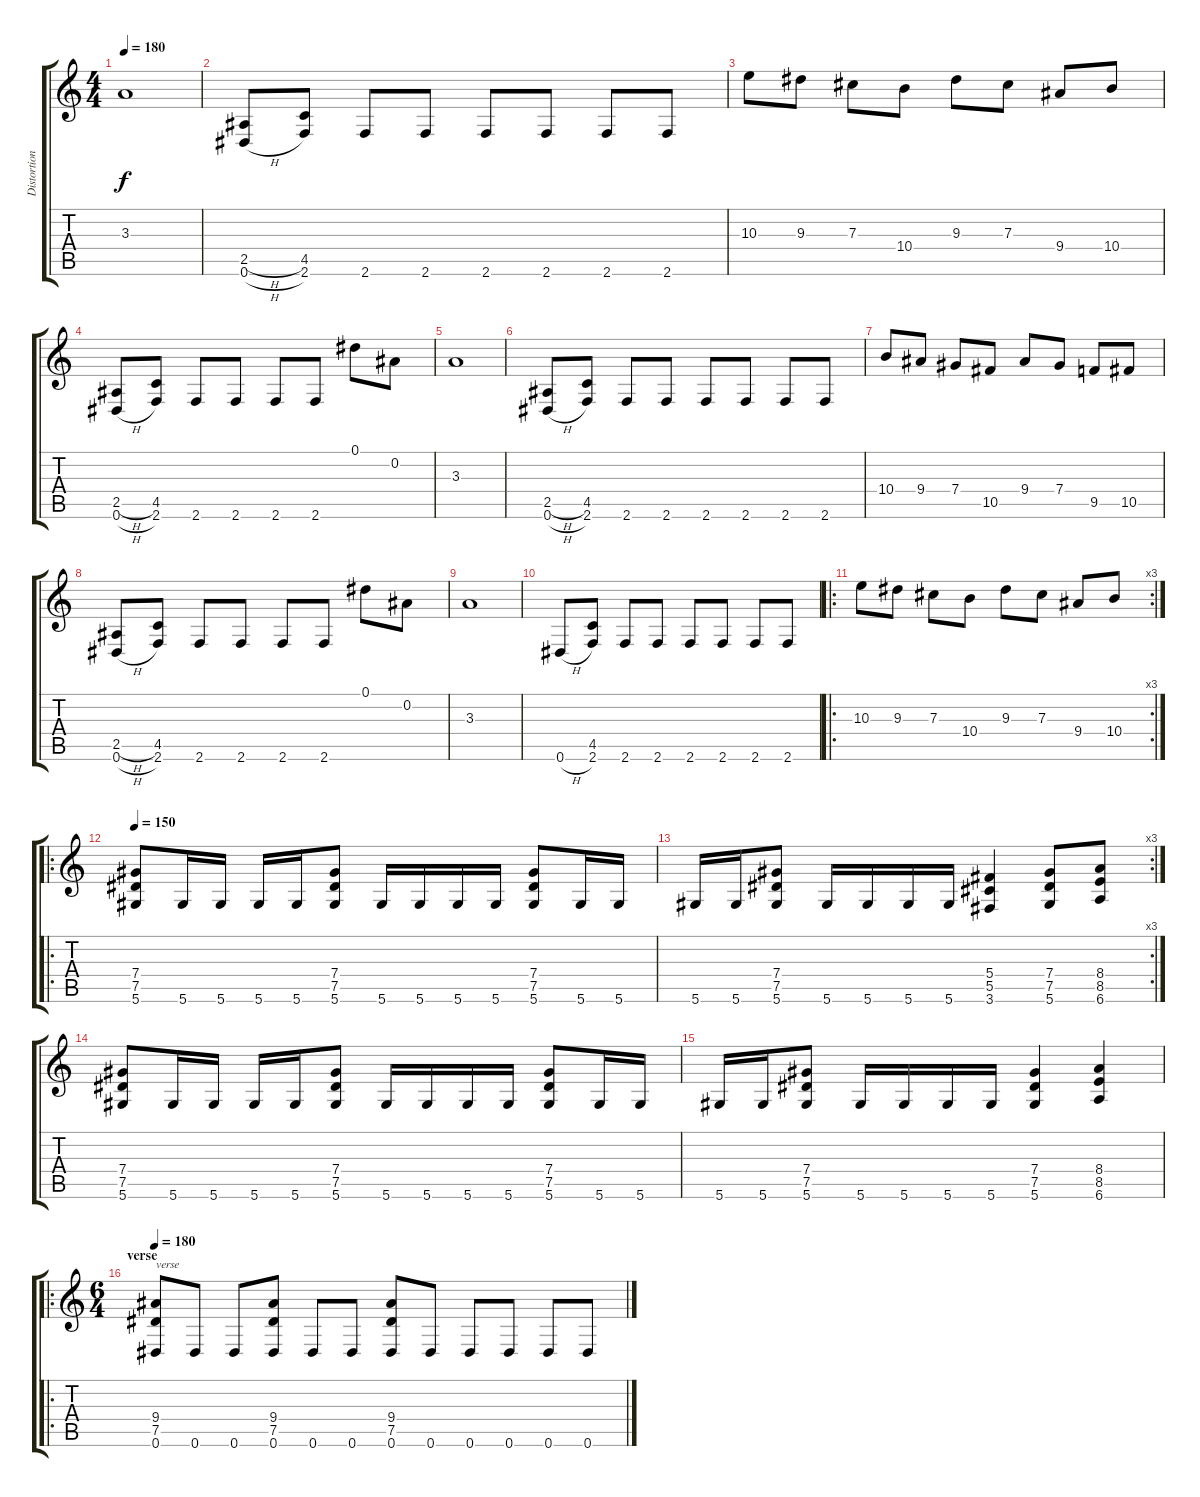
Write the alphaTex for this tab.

\track ("Distortion Guitar 2" "Distortion") {instrument distortionguitar}
\staff {score tabs}
\tuning (Eb4 Bb3 Gb3 Db3 Ab2 Eb2) {hide}
\ts (4 4)
\tempo 180
\clef g2
\ks c
3.3.1{dy f} |
(2.5{h} 0.6{h}).8 (4.5 2.6).8 2.6.8 2.6.8 2.6.8 2.6.8 2.6.8 2.6.8 |
10.3.8 9.3.8 7.3.8 10.4.8 9.3.8 7.3.8 9.4.8 10.4.8 |
(2.5{h} 0.6{h}).8 (4.5 2.6).8 2.6.8 2.6.8 2.6.8 2.6.8 0.1.8 0.2.8 |
3.3.1 |
(2.5{h} 0.6{h}).8 (4.5 2.6).8 2.6.8 2.6.8 2.6.8 2.6.8 2.6.8 2.6.8 |
10.4.8 9.4.8 7.4.8 10.5.8 9.4.8 7.4.8 9.5.8 10.5.8 |
(2.5{h} 0.6{h}).8 (4.5 2.6).8 2.6.8 2.6.8 2.6.8 2.6.8 0.1.8 0.2.8 |
3.3.1 |
0.6{h}.8 (4.5 2.6).8 2.6.8 2.6.8 2.6.8 2.6.8 2.6.8 2.6.8 |
\ro
\rc 3
10.3.8 9.3.8 7.3.8 10.4.8 9.3.8 7.3.8 9.4.8 10.4.8 |
\ro
\tempo 150
(7.4 7.5 5.6).8 5.6.16 5.6.16 5.6.16 5.6.16 (7.4 7.5 5.6).8 5.6.16 5.6.16 5.6.16 5.6.16 (7.4 7.5 5.6).8 5.6.16 5.6.16 |
\rc 3
5.6.16 5.6.16 (7.4 7.5 5.6).8 5.6.16 5.6.16 5.6.16 5.6.16 (5.4 5.5 3.6).4 (7.4 7.5 5.6).8 (8.4 8.5 6.6).8 |
(7.4 7.5 5.6).8 5.6.16 5.6.16 5.6.16 5.6.16 (7.4 7.5 5.6).8 5.6.16 5.6.16 5.6.16 5.6.16 (7.4 7.5 5.6).8 5.6.16 5.6.16 |
5.6.16 5.6.16 (7.4 7.5 5.6).8 5.6.16 5.6.16 5.6.16 5.6.16 (7.4 7.5 5.6).4 (8.4 8.5 6.6).4 |
\ro
\ts (6 4)
\section ("" "verse")
\tempo 180
(9.4 7.5 0.6).8{txt "verse"} 0.6.8 0.6.8 (9.4 7.5 0.6).8 0.6.8 0.6.8 (9.4 7.5 0.6).8 0.6.8 0.6.8 0.6.8 0.6.8 0.6.8
